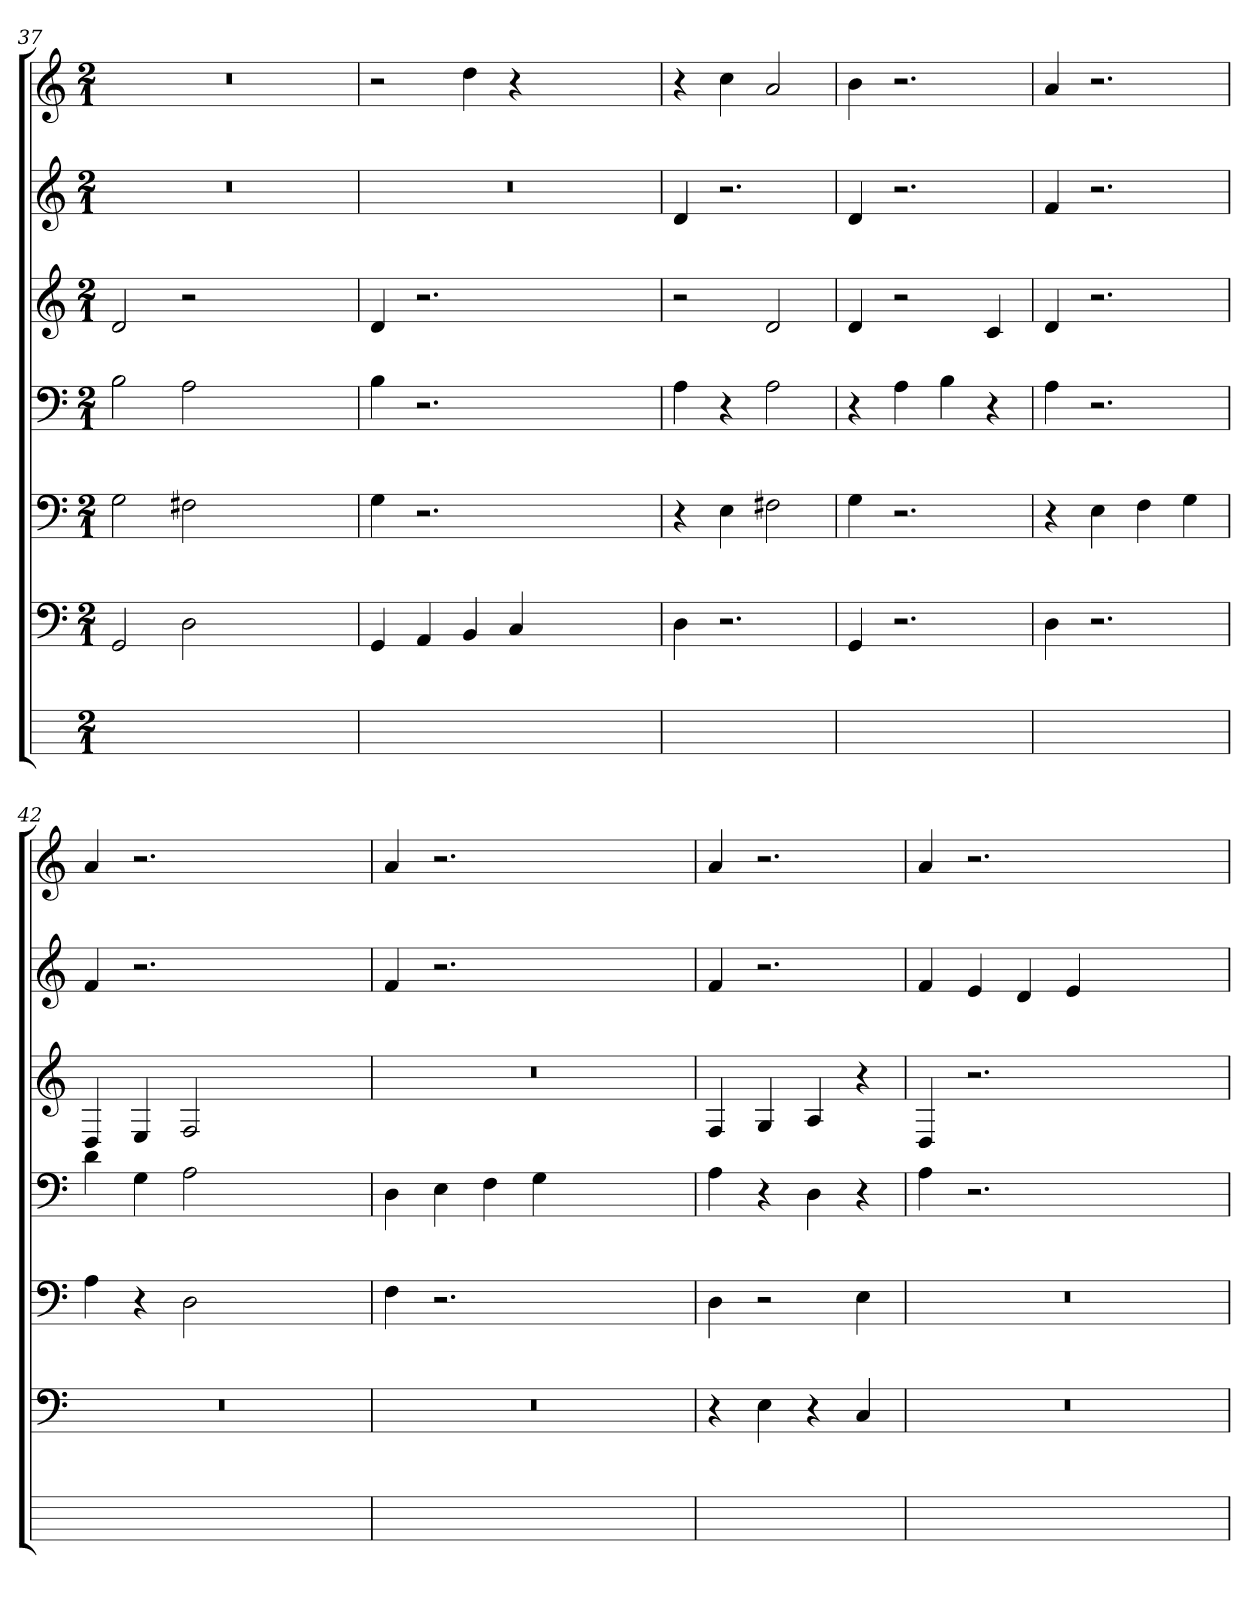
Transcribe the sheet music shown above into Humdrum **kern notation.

**kern	**kern	**kern	**kern	**kern	**kern	**kern
*part7	*part6	*part5	*part4	*part3	*part2	*part1
*staff7	*staff6	*staff5	*staff4	*staff3	*staff2	*staff1
*	*clefF4	*clefF4	*clefF4	*clefG2	*clefG2	*clefG2
*	*k[]	*k[]	*k[]	*k[]	*k[]	*k[]
*	*C:	*C:	*C:	*C:	*C:	*C:
*M2/1	*M2/1	*M2/1	*M2/1	*M2/1	*M2/1	*M2/1
=37	=37	=37	=37	=37	=37	=37
0ryy	2GG	2G	2B	2d	0r	0r
.	2D	2F#Xi	2A	2r	.	.
.	1ryy	1ryy	1ryy	1ryy	.	.
=38	=38	=38	=38	=38	=38	=38
0ryy	4GG	4G	4B	4d	0r	2r
.	4AA	2.r	2.r	2.r	.	.
.	4BB	.	.	.	.	4dd
.	4C	.	.	.	.	4r
.	1ryy	1ryy	1ryy	1ryy	.	1ryy
=39	=39	=39	=39	=39	=39	=39
1ryy	4D	4r	4A	2r	4d	4r
.	2.r	4E	4r	.	2.r	4cc
.	.	2F#Xi	2Aj	2dj	.	2a
=40	=40	=40	=40	=40	=40	=40
1ryy	4GG	4G	4r	4d	4d	4b
.	2.r	2.r	4Aj	2r	2.r	2.r
.	.	.	4BZ	.	.	.
.	.	.	4r	4cZ	.	.
=41	=41	=41	=41	=41	=41	=41
1ryy	4D	4r	4A	4d	4f	4a
.	2.r	4EZ	2.r	2.r	2.r	2.r
.	.	4Fj	.	.	.	.
.	.	4G	.	.	.	.
=42	=42	=42	=42	=42	=42	=42
0ryy	0r	4A	4dZ	4D	4fj	4aj
.	.	4r	4G	4E	2.r	2.r
.	.	2D	2A	2F	.	.
.	.	1ryy	1ryy	1ryy	1ryy	1ryy
=43	=43	=43	=43	=43	=43	=43
0ryy	0r	4F	4D	0r	4fj	4aj
.	.	2.r	4E	.	2.r	2.r
.	.	.	4F	.	.	.
.	.	.	4G	.	.	.
.	.	1ryy	1ryy	.	1ryy	1ryy
=44	=44	=44	=44	=44	=44	=44
1ryy	4r	4D	4A	4F	4fj	4aj
.	4EZ	2r	4r	4G	2.r	2.r
.	4r	.	4D	4A	.	.
.	4CZ	4EZ	4r	4r	.	.
=45	=45	=45	=45	=45	=45	=45
0ryy	0r	0r	4A	4D	4fj	4aj
.	.	.	2.r	2.r	4eZ	2.r
.	.	.	.	.	4dZ	.
.	.	.	.	.	4eZ	.
.	.	.	1ryy	1ryy	1ryy	1ryy
=	=	=	=	=	=	=
*-	*-	*-	*-	*-	*-	*-
